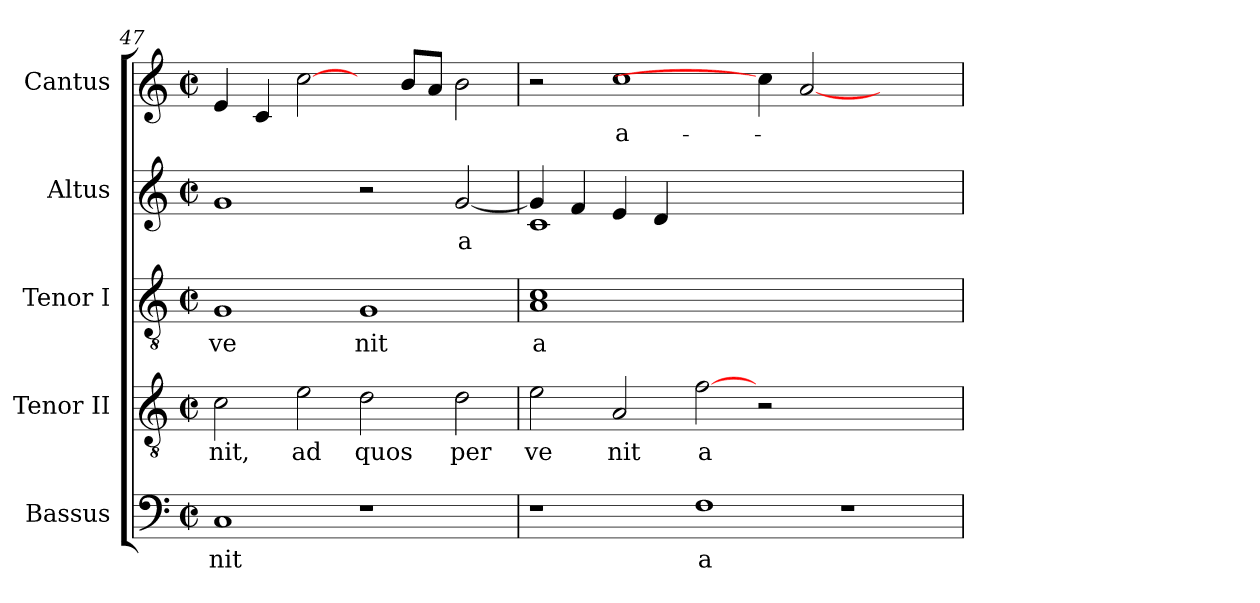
**kern	**text	**kern	**text	**kern	**text	**kern	**text	**kern	**text
*part5	*part5	*part4	*part4	*part3	*part3	*part2	*part2	*part1	*part1
*staff5	*staff5	*staff4	*staff4	*staff3	*staff3	*staff2	*staff2	*staff1	*staff1
*I"Bassus	*	*I"Tenor II	*	*I"Tenor I	*	*I"Altus	*	*I"Cantus	*
*clefF4	*	*clefGv2	*	*clefGv2	*	*clefG2	*	*clefG2	*
*M2/2	*	*M2/2	*	*M2/2	*	*M2/2	*	*M2/2	*
*met(c|)	*	*met(c|)	*	*met(c|)	*	*met(c|)	*	*met(c|)	*
=47	=47	=47	=47	=47	=47	=47	=47	=47	=47
!	!LO:LY:b:cj	!	!LO:LY:b:cj	!	!LO:LY:b:cj	!	!	!	!
1C	nit	2c\	nit,	1G	ve	1g	.	4e/	.
.	.	.	.	.	.	.	.	4c/	.
!	!	!	!LO:LY:b:cj	!	!	!	!	!	!
.	.	2e\	ad	.	.	.	.	[2cc\	.
!	!	!	!LO:LY:b:cj	!	!LO:LY:b:cj	!	!	!	!
1r	.	2d\	quos	1G	nit	2r	.	4ryy	.
.	.	.	.	.	.	.	.	8b/L	.
.	.	.	.	.	.	.	.	8a/J	.
!	!	!	!LO:LY:b:cj	!	!	!	!LO:LY:b:cj	!	!
.	.	2d\	per	.	.	[<2g/	a	2b\	.
=48	=48	=48	=48	=48	=48	=48	=48	=48	=48
!	!	!	!LO:LY:b:cj	!	!LO:LY:b:rj	!	!	!	!
*	*	*	*	*	*	*^	*	*	*
1r	.	2e\	ve	1c 1A	a	4g/]	1c	.	2r	.
.	.	.	.	.	.	4f/	.	.	.	.
!	!	!	!LO:LY:b:cj	!	!	!	!	!	!	!LO:LY:b:rj
.	.	2A/	nit	.	.	4e/	.	.	1cc	a-
.	.	.	.	.	.	4d/	.	.	.	.
!	!LO:LY:b:rj	!	!LO:LY:b:cj	!	!	!	!	!	!	!
1F	a	[>2f\	a	0ryy	.	0ryy	0ryy	.	.	.
.	.	2r	.	.	.	.	.	.	4cc\]	.
.	.	.	.	.	.	.	.	.	[<2a/	.
1r	.	1ryy	.	.	.	.	.	.	.	.
.	.	.	.	.	.	.	.	.	2.ryy	.
*	*	*	*	*	*	*v	*v	*	*	*
=	=	=	=	=	=	=	=	=	=
*-	*-	*-	*-	*-	*-	*-	*-	*-	*-
